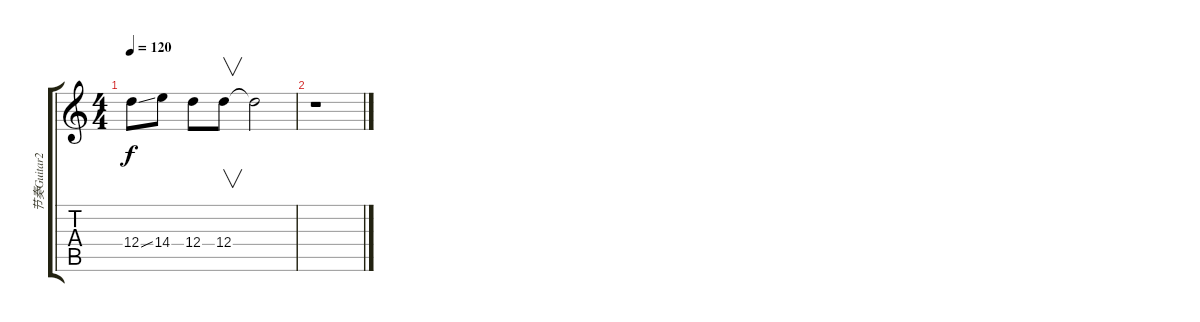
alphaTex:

\track ("节奏Guitar2" "节奏Guitar2") {instrument overdrivenguitar}
\staff {score tabs}
\tuning (E4 B3 G3 D3 A2 E2) {hide}
\ts (4 4)
\tempo 120
\clef g2
\ks c
12.4{ss}.8{dy f} 14.4.8 12.4.8 12.4.8{v} 12.4{t}.2 |
r.1
